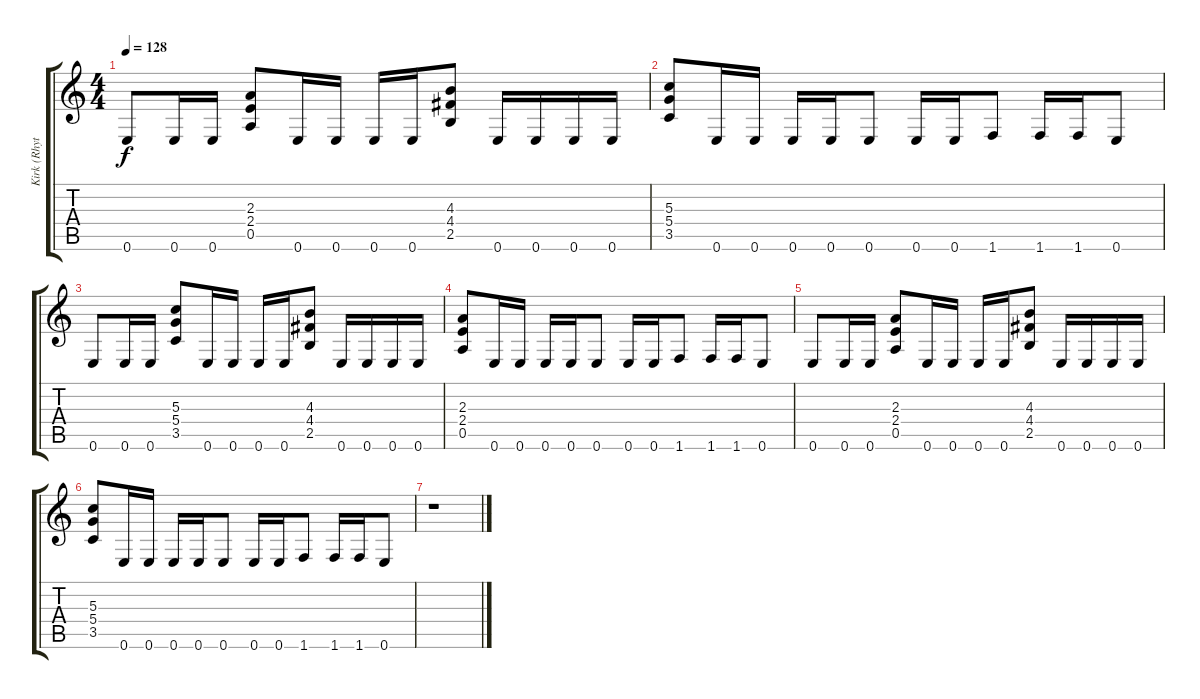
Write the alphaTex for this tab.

\track ("Kirk (Rhythm Guitar)" "Kirk (Rhyt") {instrument distortionguitar}
\staff {score tabs}
\tuning (E4 B3 G3 D3 A2 E2) {hide}
\ts (4 4)
\tempo 128
\clef g2
\ks c
0.6.8{dy f volume 6} 0.6.16 0.6.16 (2.3 2.4 0.5).8 0.6.16 0.6.16 0.6.16 0.6.16 (4.3 4.4 2.5).8 0.6.16 0.6.16 0.6.16 0.6.16 |
(5.3 5.4 3.5).8 0.6.16 0.6.16 0.6.16 0.6.16 0.6.8 0.6.16 0.6.16 1.6.8 1.6.16 1.6.16 0.6.8 |
0.6.8{volume 5} 0.6.16 0.6.16 (5.3 5.4 3.5).8 0.6.16 0.6.16 0.6.16 0.6.16 (4.3 4.4 2.5).8 0.6.16 0.6.16 0.6.16 0.6.16 |
(2.3 2.4 0.5).8 0.6.16 0.6.16 0.6.16 0.6.16 0.6.8 0.6.16 0.6.16 1.6.8 1.6.16 1.6.16 0.6.8 |
0.6.8{volume 2} 0.6.16 0.6.16 (2.3 2.4 0.5).8 0.6.16 0.6.16 0.6.16 0.6.16 (4.3 4.4 2.5).8 0.6.16 0.6.16 0.6.16 0.6.16 |
(5.3 5.4 3.5).8 0.6.16 0.6.16 0.6.16 0.6.16 0.6.8 0.6.16 0.6.16 1.6.8 1.6.16 1.6.16 0.6.8 |
r.1
